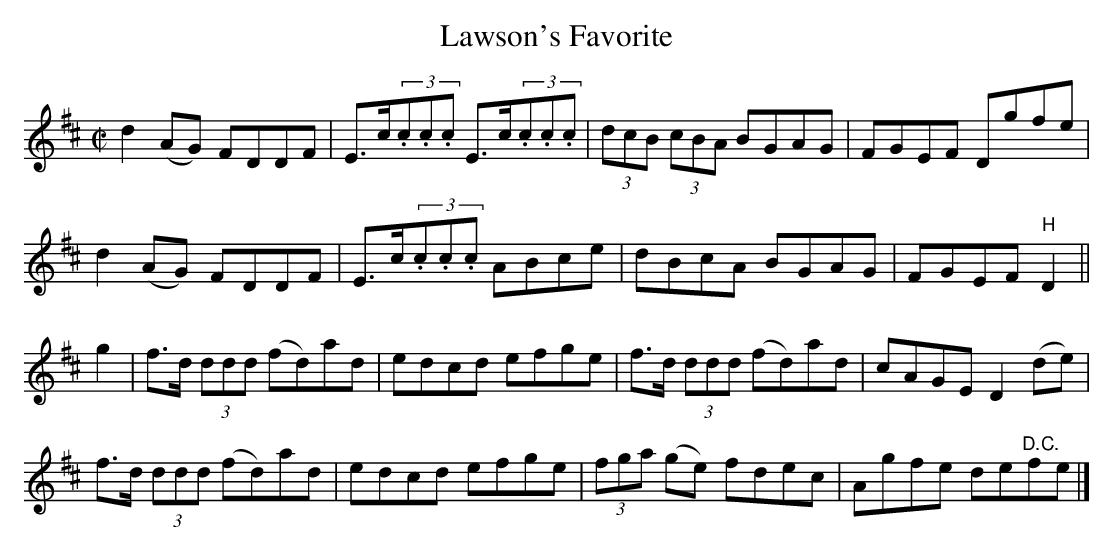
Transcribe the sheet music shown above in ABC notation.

X:1
T: Lawson's Favorite
M: C|
L: 1/8
K: D
d2(AG) FDDF|E>c(3.c.c.c E>c(3.c.c.c|(3dcB (3cBA BGAG|FGEF Dgfe|
d2(AG) FDDF|E>c(3.c.c.c ABce|dBcA BGAG|FGEF"H"D2||
g2|f>d (3ddd (fd)ad|edcd efge|f>d (3ddd (fd)ad|cAGED2(de)|
f>d (3ddd (fd)ad|edcd efge|(3fga (ge) fdec|Agfe de"D.C."fe|]
